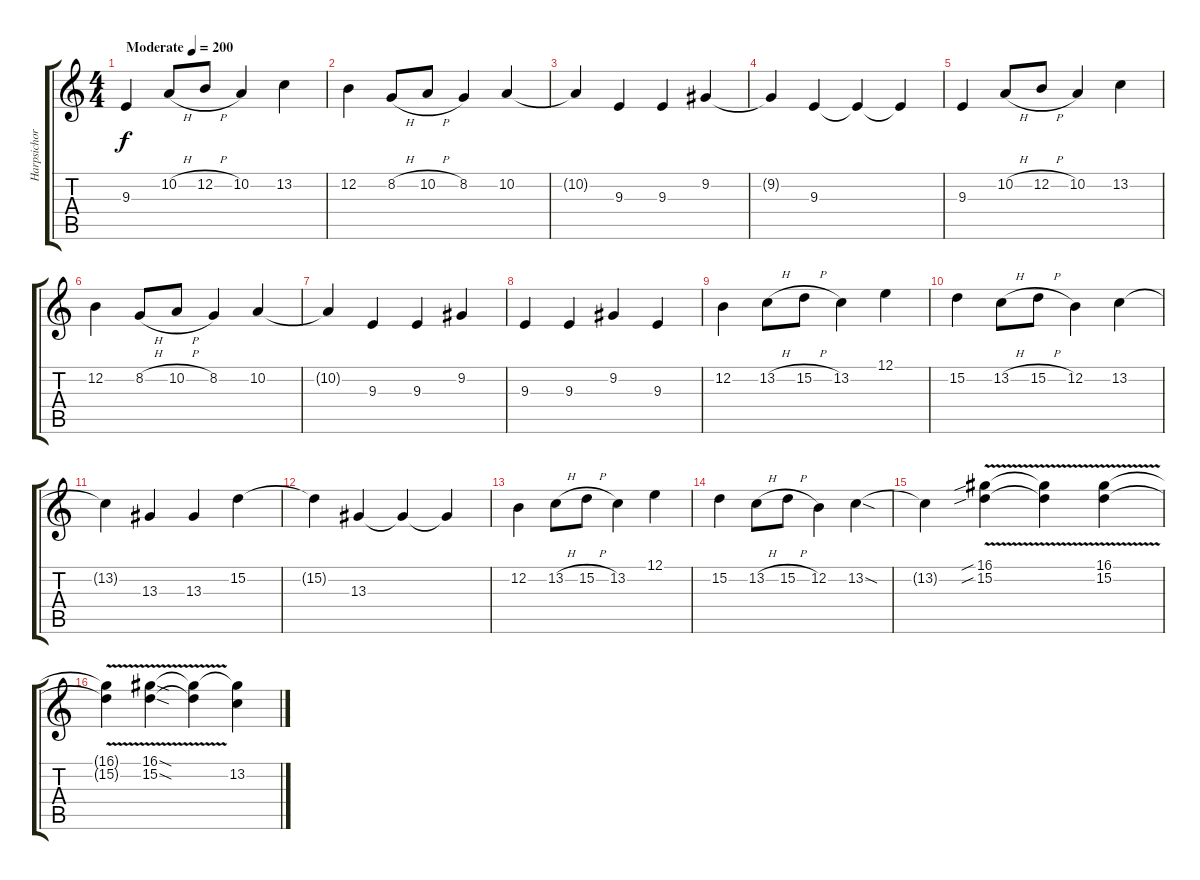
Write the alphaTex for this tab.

\track ("Harpsichord (Guitar)" "Harpsichor") {instrument harpsichord}
\staff {score tabs}
\tuning (E4 B3 G3 D3 A2 E2) {hide}
\ts (4 4)
\tempo (200 "Moderate")
\clef g2
\ks c
9.3.4{dy f instrument harpsichord} 10.2{h}.8 12.2{h}.8 10.2.4 13.2.4 |
12.2.4 8.2{h}.8 10.2{h}.8 8.2.4 10.2.4 |
10.2{t}.4 9.3.4 9.3.4 9.2.4 |
9.2{t}.4 9.3.4 9.3{t}.4 9.3{t}.4 |
9.3.4 10.2{h}.8 12.2{h}.8 10.2.4 13.2.4 |
12.2.4 8.2{h}.8 10.2{h}.8 8.2.4 10.2.4 |
10.2{t}.4 9.3.4 9.3.4 9.2.4 |
9.3.4 9.3.4 9.2.4 9.3.4 |
12.2.4 13.2{h}.8 15.2{h}.8 13.2.4 12.1.4 |
15.2.4 13.2{h}.8 15.2{h}.8 12.2.4 13.2.4 |
13.2{t}.4 13.3.4 13.3.4 15.2.4 |
15.2{t}.4 13.3.4 13.3{t}.4 13.3{t}.4 |
12.2.4 13.2{h}.8 15.2{h}.8 13.2.4 12.1.4 |
15.2.4 13.2{h}.8 15.2{h}.8 12.2.4 13.2{sod}.4 |
13.2{t}.4 (16.1{sib} 15.2{v sib}).4 (16.1{t} 15.2{t}).4 (16.1{v} 15.2).4 |
(16.1{t} 15.2{t}).4 (16.1{v sod} 15.2{sod}).4 (16.1{t} 15.2{t}).4 (16.1{t} 13.2).4
